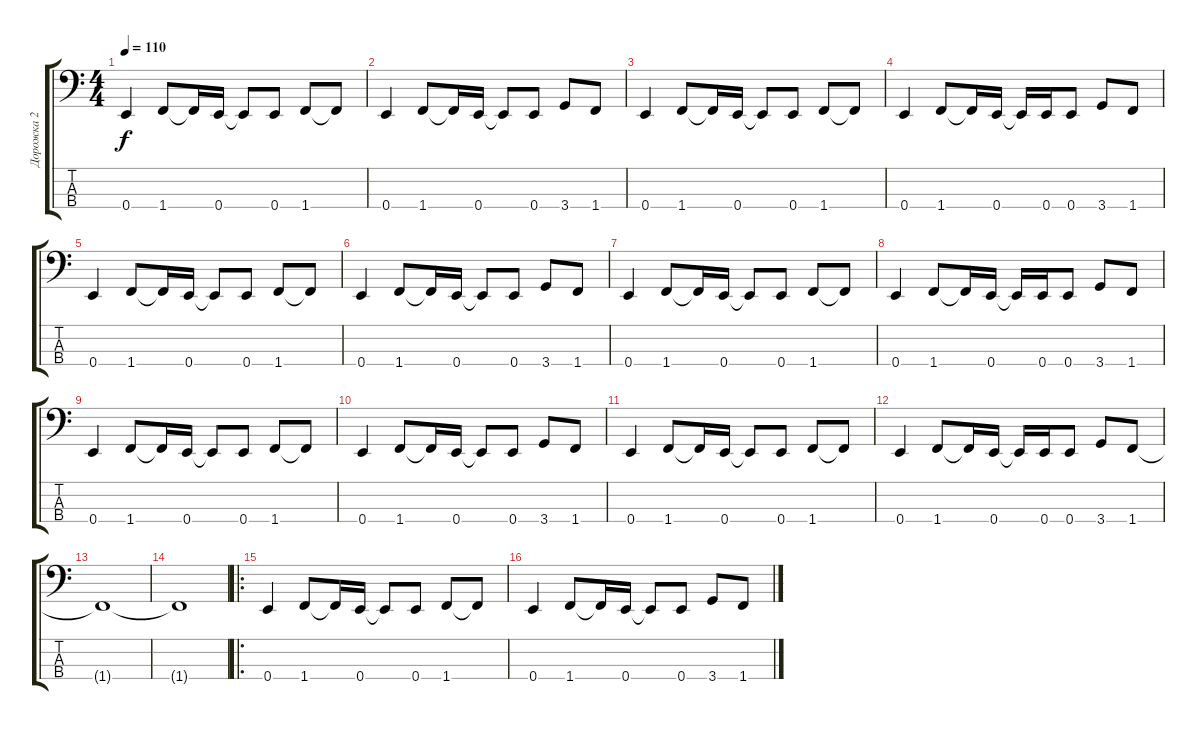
\track ("Дорожка 2" "Дорожка 2") {instrument electricbasspick}
\staff {score tabs}
\tuning (G2 D2 A1 E1) {hide}
\ts (4 4)
\tempo 110
\clef f4
\ks c
0.4.4{dy f} 1.4.8 1.4{t}.16 0.4.16 0.4{t}.8 0.4.8 1.4.8 1.4{t}.8 |
0.4.4 1.4.8 1.4{t}.16 0.4.16 0.4{t}.8 0.4.8 3.4.8 1.4.8 |
0.4.4 1.4.8 1.4{t}.16 0.4.16 0.4{t}.8 0.4.8 1.4.8 1.4{t}.8 |
0.4.4 1.4.8 1.4{t}.16 0.4.16 0.4{t}.16 0.4.16 0.4.8 3.4.8 1.4.8 |
0.4.4 1.4.8 1.4{t}.16 0.4.16 0.4{t}.8 0.4.8 1.4.8 1.4{t}.8 |
0.4.4 1.4.8 1.4{t}.16 0.4.16 0.4{t}.8 0.4.8 3.4.8 1.4.8 |
0.4.4 1.4.8 1.4{t}.16 0.4.16 0.4{t}.8 0.4.8 1.4.8 1.4{t}.8 |
0.4.4 1.4.8 1.4{t}.16 0.4.16 0.4{t}.16 0.4.16 0.4.8 3.4.8 1.4.8 |
0.4.4 1.4.8 1.4{t}.16 0.4.16 0.4{t}.8 0.4.8 1.4.8 1.4{t}.8 |
0.4.4 1.4.8 1.4{t}.16 0.4.16 0.4{t}.8 0.4.8 3.4.8 1.4.8 |
0.4.4 1.4.8 1.4{t}.16 0.4.16 0.4{t}.8 0.4.8 1.4.8 1.4{t}.8 |
0.4.4 1.4.8 1.4{t}.16 0.4.16 0.4{t}.16 0.4.16 0.4.8 3.4.8 1.4.8 |
1.4{t}.1 |
1.4{t}.1 |
\ro
0.4.4 1.4.8 1.4{t}.16 0.4.16 0.4{t}.8 0.4.8 1.4.8 1.4{t}.8 |
0.4.4 1.4.8 1.4{t}.16 0.4.16 0.4{t}.8 0.4.8 3.4.8 1.4.8
